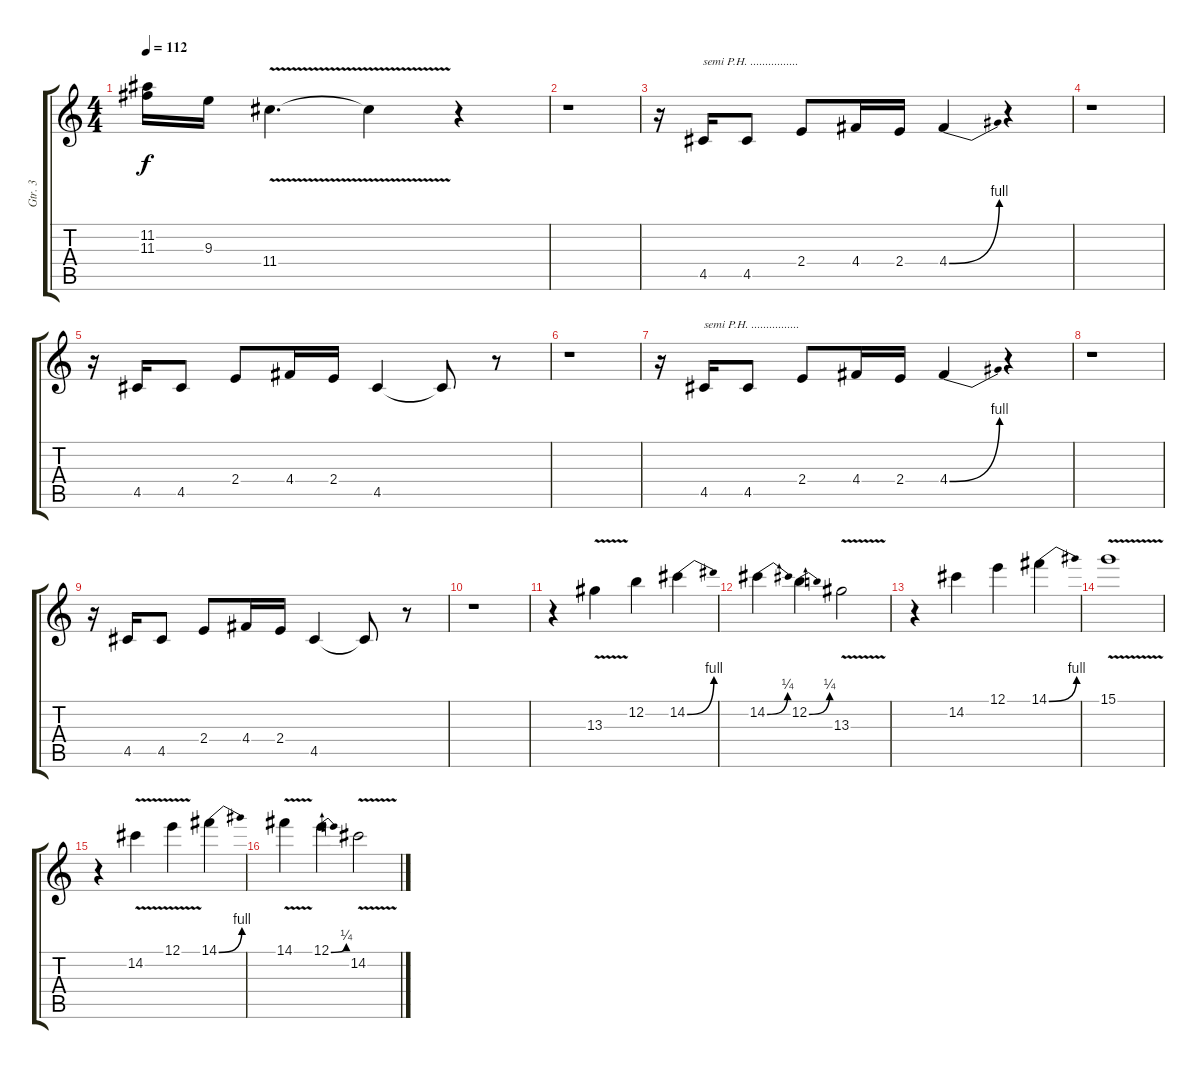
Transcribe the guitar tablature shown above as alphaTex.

\track ("Gtr. 3" "Gtr. 3") {instrument overdrivenguitar}
\staff {score tabs}
\tuning (E4 B3 G3 D3 A2 E2) {hide}
\ts (4 4)
\tempo 112
\clef g2
\ks c
(11.2{t} 11.3{t}).16{dy f} 9.3.16 11.4{v}.4{d} 11.4{t}.4 r.4 |
r.1 |
r.16 4.5.16{txt "semi P.H. ................"} 4.5.8 2.4.8 4.4.16 2.4.16 4.4{be (bend 0 0 60 4)}.4 r.4 |
r.1 |
r.16 4.5.16 4.5.8 2.4.8 4.4.16 2.4.16 4.5.4 4.5{t}.8 r.8 |
r.1 |
r.16 4.5.16{txt "semi P.H. ................"} 4.5.8 2.4.8 4.4.16 2.4.16 4.4{be (bend 0 0 60 4)}.4 r.4 |
r.1 |
r.16 4.5.16 4.5.8 2.4.8 4.4.16 2.4.16 4.5.4 4.5{t}.8 r.8 |
r.1 |
r.4 13.3{v}.4 12.2.4 14.2{be (bend 0 0 60 4)}.4 |
14.2{be (bend 0 0 60 1)}.4 12.2{be (bend 0 0 60 1)}.4 13.3{v}.2 |
r.4 14.2.4 12.1.4 14.1{be (bend 0 0 60 4)}.4 |
15.1{v}.1 |
r.4 14.2{v}.4 12.1{v}.4 14.1{be (bend 0 0 60 4)}.4 |
14.1{v}.4 12.1{be (bend 0 0 60 1)}.4 14.2{v}.2
